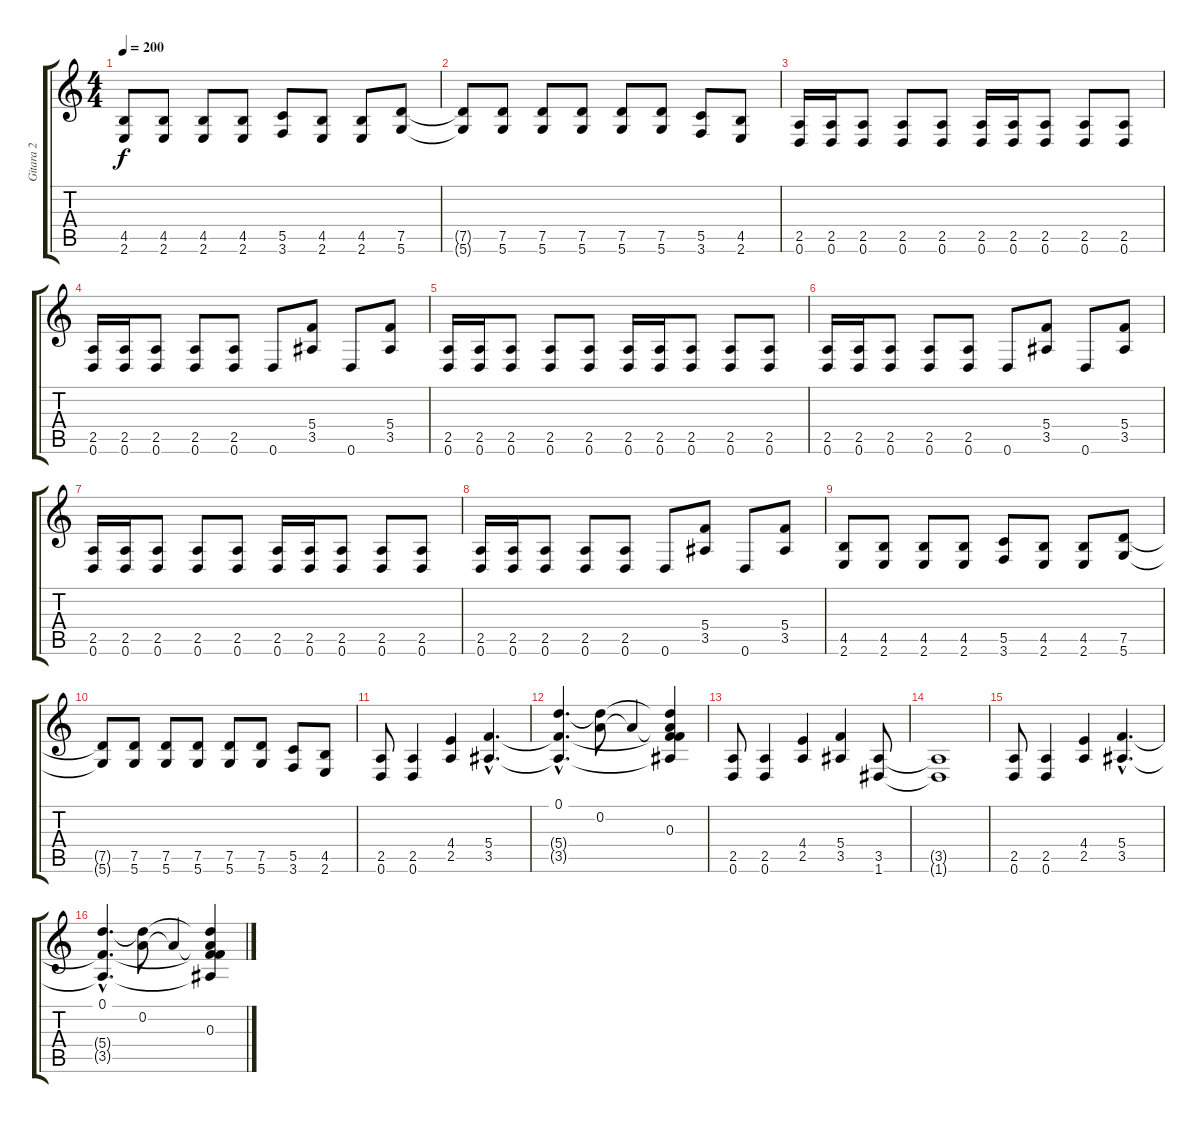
\track ("Gitara 2" "Gitara 2") {instrument distortionguitar}
\staff {score tabs}
\tuning (D4 A3 F3 C3 G2 D2) {hide}
\ts (4 4)
\tempo 200
\clef g2
\ks c
(4.5 2.6).8{dy f} (4.5 2.6).8 (4.5 2.6).8 (4.5 2.6).8 (5.5 3.6).8 (4.5 2.6).8 (4.5 2.6).8 (7.5 5.6).8 |
(7.5{t} 5.6{t}).8 (7.5 5.6).8 (7.5 5.6).8 (7.5 5.6).8 (7.5 5.6).8 (7.5 5.6).8 (5.5 3.6).8 (4.5 2.6).8 |
(2.5 0.6).16 (2.5 0.6).16 (2.5 0.6).8 (2.5 0.6).8 (2.5 0.6).8 (2.5 0.6).16 (2.5 0.6).16 (2.5 0.6).8 (2.5 0.6).8 (2.5 0.6).8 |
(2.5 0.6).16 (2.5 0.6).16 (2.5 0.6).8 (2.5 0.6).8 (2.5 0.6).8 0.6.8 (5.4 3.5).8 0.6.8 (5.4 3.5).8 |
(2.5 0.6).16 (2.5 0.6).16 (2.5 0.6).8 (2.5 0.6).8 (2.5 0.6).8 (2.5 0.6).16 (2.5 0.6).16 (2.5 0.6).8 (2.5 0.6).8 (2.5 0.6).8 |
(2.5 0.6).16 (2.5 0.6).16 (2.5 0.6).8 (2.5 0.6).8 (2.5 0.6).8 0.6.8 (5.4 3.5).8 0.6.8 (5.4 3.5).8 |
(2.5 0.6).16 (2.5 0.6).16 (2.5 0.6).8 (2.5 0.6).8 (2.5 0.6).8 (2.5 0.6).16 (2.5 0.6).16 (2.5 0.6).8 (2.5 0.6).8 (2.5 0.6).8 |
(2.5 0.6).16 (2.5 0.6).16 (2.5 0.6).8 (2.5 0.6).8 (2.5 0.6).8 0.6.8 (5.4 3.5).8 0.6.8 (5.4 3.5).8 |
(4.5 2.6).8 (4.5 2.6).8 (4.5 2.6).8 (4.5 2.6).8 (5.5 3.6).8 (4.5 2.6).8 (4.5 2.6).8 (7.5 5.6).8 |
(7.5{t} 5.6{t}).8 (7.5 5.6).8 (7.5 5.6).8 (7.5 5.6).8 (7.5 5.6).8 (7.5 5.6).8 (5.5 3.6).8 (4.5 2.6).8 |
(2.5 0.6).8 (2.5 0.6).4 (4.4 2.5).4 (5.4{hac} 3.5{hac}).4{d} |
(0.1{hac} 5.4{hac t} 3.5{hac t}).4{d} (0.1{t} 0.2).8 0.2{t}.4 (0.1{t} 0.2{t} 0.3 5.4{t} 3.5{t}).4 |
(2.5 0.6).8 (2.5 0.6).4 (4.4 2.5).4 (5.4 3.5).4 (3.5 1.6).8 |
(3.5{t} 1.6{t}).1 |
(2.5 0.6).8 (2.5 0.6).4 (4.4 2.5).4 (5.4{hac} 3.5{hac}).4{d} |
(0.1{hac} 5.4{hac t} 3.5{hac t}).4{d} (0.1{t} 0.2).8 0.2{t}.4 (0.1{t} 0.2{t} 0.3 5.4{t} 3.5{t}).4
